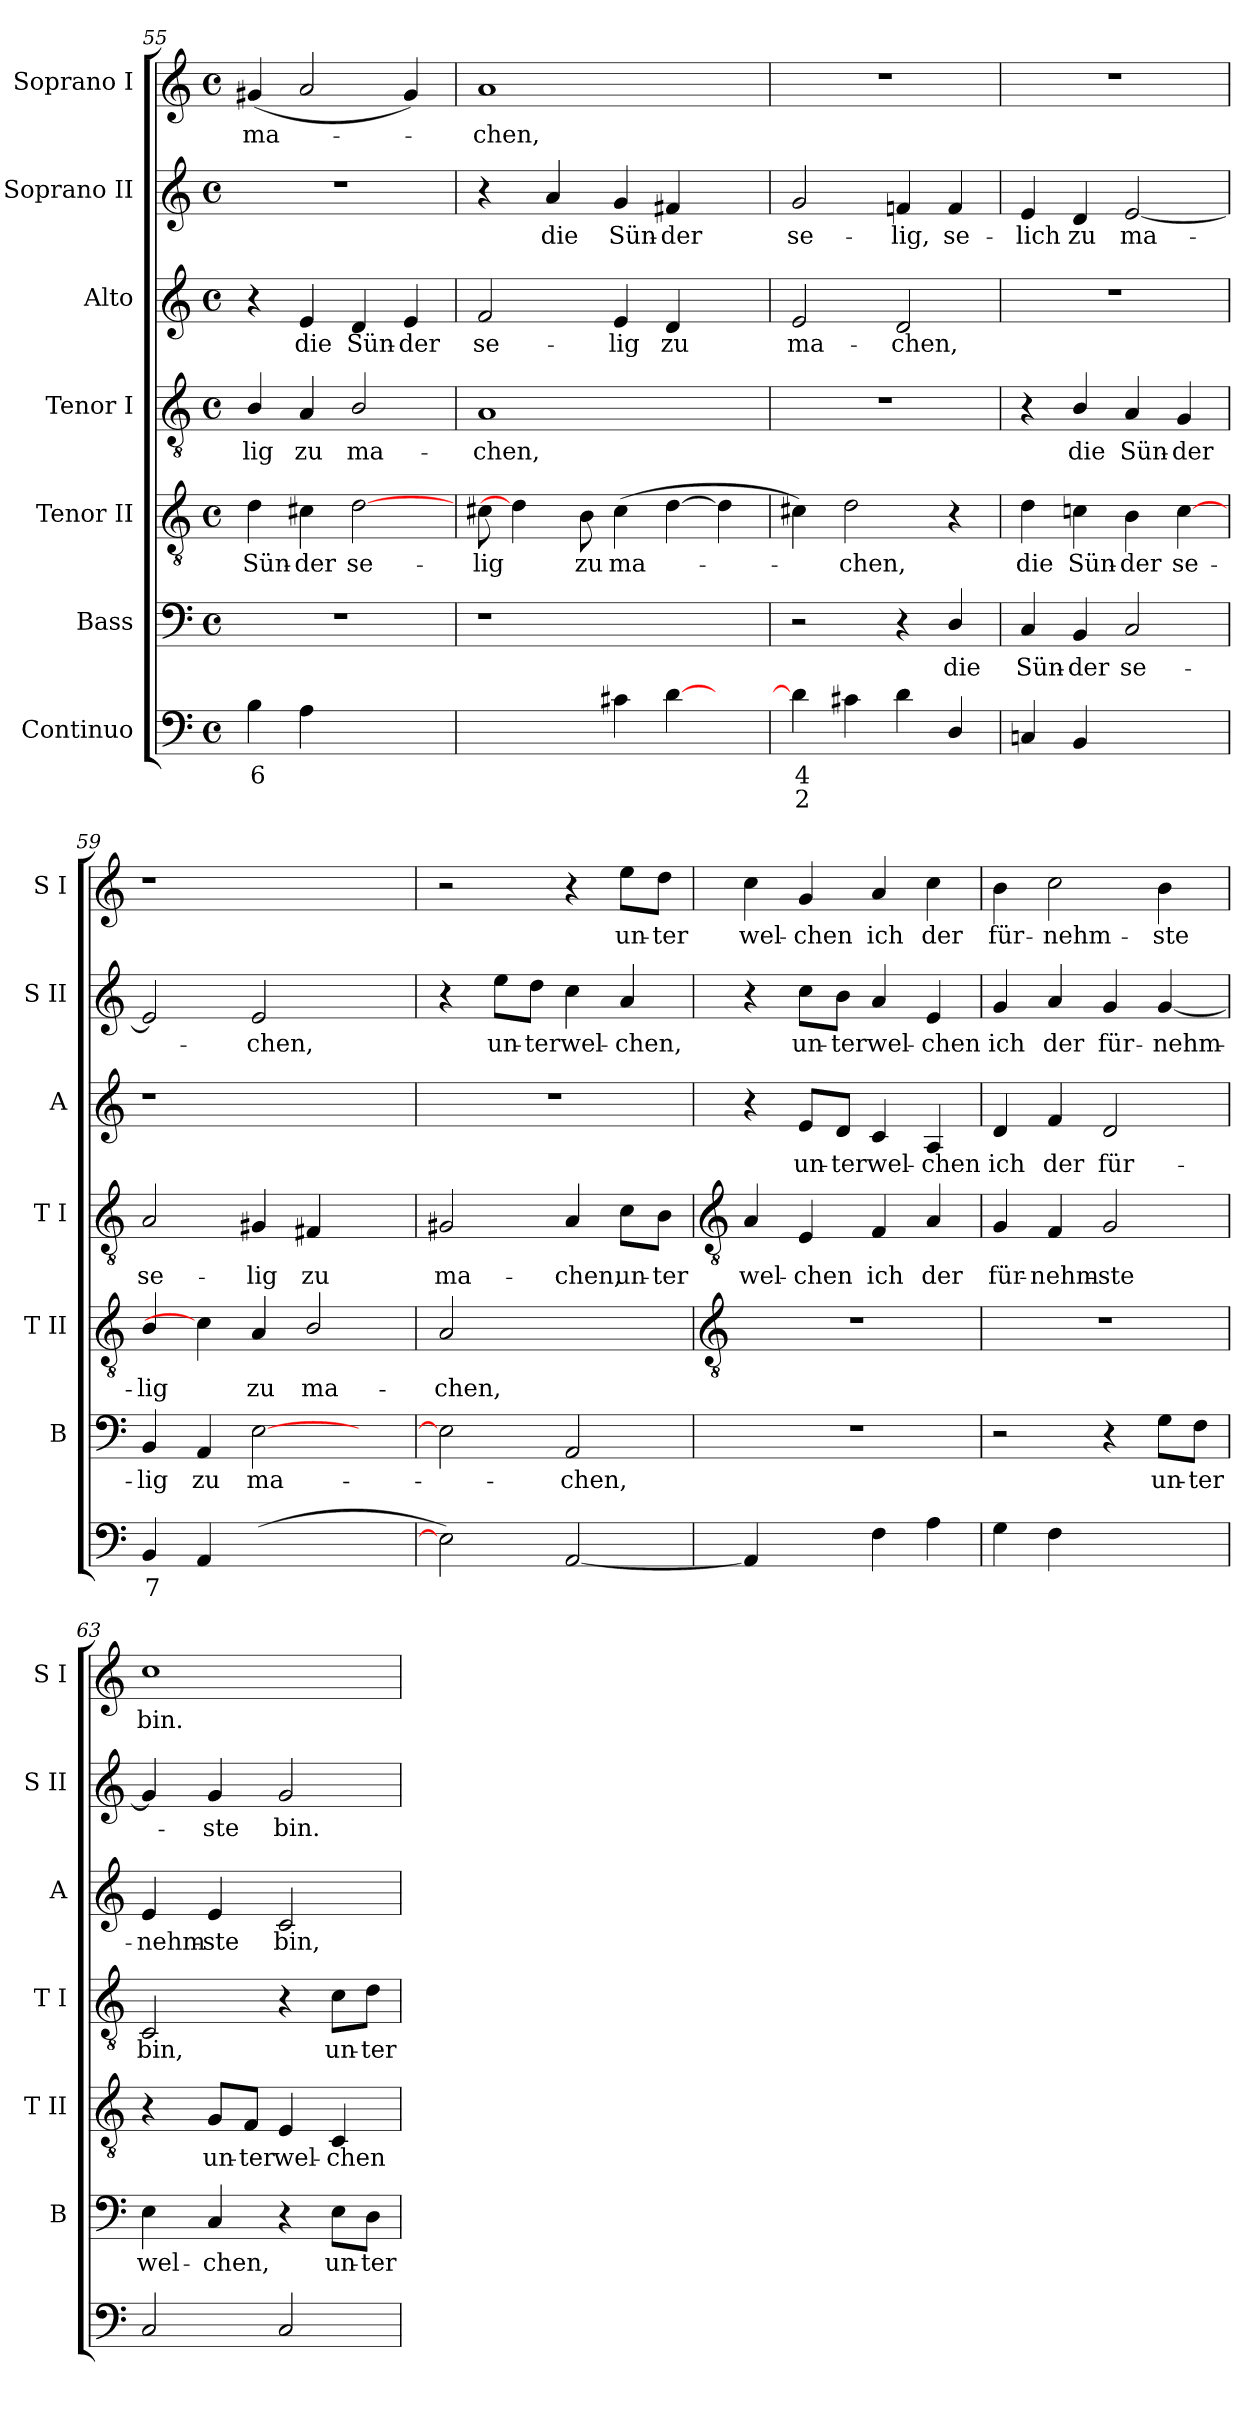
**kern	**text	**text	**kern	**text	**kern	**text	**kern	**text	**kern	**text	**kern	**text	**kern	**text
*part7	*part7	*part7	*part6	*part6	*part5	*part5	*part4	*part4	*part3	*part3	*part2	*part2	*part1	*part1
*staff7	*staff7	*staff7	*staff6	*staff6	*staff5	*staff5	*staff4	*staff4	*staff3	*staff3	*staff2	*staff2	*staff1	*staff1
*I"Continuo	*	*	*I"Bass	*	*I"Tenor II	*	*I"Tenor I	*	*I"Alto	*	*I"Soprano II	*	*I"Soprano I	*
*	*	*	*I'B	*	*I'T II	*	*I'T I	*	*I'A	*	*I'S II	*	*I'S I	*
!!LO:LB:g=z
*clefF4	*	*	*clefF4	*	*clefGv2	*	*clefGv2	*	*clefG2	*	*clefG2	*	*clefG2	*
*k[]	*	*	*k[]	*	*k[]	*	*k[]	*	*k[]	*	*k[]	*	*k[]	*
*C:	*	*	*C:	*	*C:	*	*C:	*	*C:	*	*C:	*	*C:	*
*M4/4	*	*	*M4/4	*	*M4/4	*	*M4/4	*	*M4/4	*	*M4/4	*	*M4/4	*
*met(c)	*	*	*met(c)	*	*met(c)	*	*met(c)	*	*met(c)	*	*met(c)	*	*met(c)	*
=55	=55	=55	=55	=55	=55	=55	=55	=55	=55	=55	=55	=55	=55	=55
!	!LO:LY:b	!	!	!	!	!LO:LY:b	!	!LO:LY:b	!	!	!	!	!	!LO:LY:b
4B	6	.	1r	.	4d	Sün-	4B/	-lig	4r	.	1r	.	(<4g#X	ma-
!	!	!	!	!	!	!LO:LY:b	!	!LO:LY:b	!	!LO:LY:b	!	!	!	!
4A	.	.	.	.	4c#X	-der	4A	zu	4e	die	.	.	2a	.
!	!LO:LY:b	!	!	!	!	!LO:LY:b	!	!LO:LY:b	!	!LO:LY:b	!	!	!	!
[4Byy	7	.	.	.	[2d	se-	2B/	ma-	4d	Sün-	.	.	.	.
!	!LO:LY:b	!	!	!	!	!	!	!	!	!LO:LY:b	!	!	!	!
4Byy]	6	.	.	.	.	.	.	.	4e	-der	.	.	4g#)	.
=56	=56	=56	=56	=56	=56	=56	=56	=56	=56	=56	=56	=56	=56	=56
!	!LO:LY:b	!	!	!	!	!LO:LY:b	!	!LO:LY:b	!	!LO:LY:b	!	!	!	!LO:LY:b
[4Ayy	4	.	1r	.	8c#X	-lig	1A	-chen,	2f	se-	4r	.	1a	chen,
.	.	.	.	.	4d]	.	.	.	.	.	.	.	.	.
!	!	!	!	!	!	!	!	!	!	!	!	!LO:LY:b	!	!
4Ayy]	.	.	.	.	.	.	.	.	.	.	4a	die	.	.
!	!	!	!	!	!	!LO:LY:b	!	!	!	!	!	!	!	!
.	.	.	.	.	8B	zu	.	.	.	.	.	.	.	.
!	!	!	!	!	!	!LO:LY:b	!	!	!	!LO:LY:b	!	!LO:LY:b	!	!
4c#X	.	.	.	.	(>4c#	ma-	.	.	4e	-lig	4g	Sün-	.	.
!	!	!	!	!	!	!	!	!	!	!LO:LY:b	!	!LO:LY:b	!	!
[4d	.	.	.	.	[4d	.	.	.	4d	zu	4f#X	-der	.	.
4ryy	.	.	4ryy	.	4d]	.	4ryy	.	4ryy	.	4ryy	.	4ryy	.
=57	=57	=57	=57	=57	=57	=57	=57	=57	=57	=57	=57	=57	=57	=57
!	!LO:LY:b	!LO:LY:b	!	!	!	!	!	!	!	!LO:LY:b	!	!LO:LY:b	!	!
4d]	4	2	2r	.	4c#X)	.	1r	.	2e	ma-	2g	se-	1r	.
!	!	!	!	!	!	!LO:LY:b	!	!	!	!	!	!	!	!
4c#X	.	.	.	.	2d	chen,	.	.	.	.	.	.	.	.
!	!	!	!	!	!	!	!	!	!	!LO:LY:b	!	!LO:LY:b	!	!
4d	.	.	4r	.	.	.	.	.	2d	-chen,	4fn	-lig,	.	.
!	!	!	!	!LO:LY:b	!	!	!	!	!	!	!	!LO:LY:b	!	!
4D/	.	.	4D/	die	4r	.	.	.	.	.	4f	se-	.	.
=58	=58	=58	=58	=58	=58	=58	=58	=58	=58	=58	=58	=58	=58	=58
!	!	!	!	!LO:LY:b	!	!LO:LY:b	!	!	!	!	!	!LO:LY:b	!	!
4Cn	.	.	4C	Sün-	4d	die	4r	.	1r	.	4e	-lich	1r	.
!	!	!	!	!LO:LY:b	!	!LO:LY:b	!	!LO:LY:b	!	!	!	!LO:LY:b	!	!
4BB	.	.	4BB	-der	4cn	Sün-	4B/	die	.	.	4d	zu	.	.
!	!LO:LY:b	!	!	!LO:LY:b	!	!LO:LY:b	!	!LO:LY:b	!	!	!	!LO:LY:b	!	!
[4Cyy	6	.	2C	se-	4B	-der	4A	Sün-	.	.	[2e	ma-	.	.
!	!LO:LY:b	!	!	!	!	!LO:LY:b	!	!LO:LY:b	!	!	!	!	!	!
4Cyy]	5	.	.	.	[4c	se-	4G	-der	.	.	.	.	.	.
=59	=59	=59	=59	=59	=59	=59	=59	=59	=59	=59	=59	=59	=59	=59
!	!LO:LY:b	!	!	!LO:LY:b	!	!LO:LY:b	!	!LO:LY:b	!	!	!	!	!	!
4BB	7	.	4BB	-lig	4B/	-lig	2A	se-	1r	.	2e]	.	1r	.
!	!	!	!	!LO:LY:b	!	!	!	!	!	!	!	!	!	!
4AA	.	.	4AA	zu	4c]	.	.	.	.	.	.	.	.	.
!	!LO:LY:b	!	!	!LO:LY:b	!	!LO:LY:b	!	!LO:LY:b	!	!	!	!LO:LY:b	!	!
(>[4Eyy	5	.	[2E	ma-	4A	zu	4G#X	-lig	.	.	2e	chen,	.	.
!	!LO:LY:b	!LO:LY:b	!	!	!	!LO:LY:b	!	!LO:LY:b	!	!	!	!	!	!
4Eyy_	6	4	.	.	2B/	ma-	4F#X	zu	.	.	.	.	.	.
4ryy	.	.	4ryy	.	.	.	4ryy	.	4ryy	.	4ryy	.	4ryy	.
=60	=60	=60	=60	=60	=60	=60	=60	=60	=60	=60	=60	=60	=60	=60
!	!	!	!	!	!	!LO:LY:b	!	!LO:LY:b	!	!	!	!	!	!
2E])	.	.	2E]	.	2A	-chen,	2G#X	ma-	1r	.	4r	.	2r	.
!	!	!	!	!	!	!	!	!	!	!	!	!LO:LY:b	!	!
.	.	.	.	.	.	.	.	.	.	.	8ee\L	un-	.	.
!	!	!	!	!	!	!	!	!	!	!	!	!LO:LY:b	!	!
.	.	.	.	.	.	.	.	.	.	.	8dd\J	-ter	.	.
!	!	!	!	!LO:LY:b	!	!	!	!LO:LY:b	!	!	!	!LO:LY:b	!	!
[2AA	.	.	2AA	chen,	2ryy	.	4A	-chen,	.	.	4cc	wel-	4r	.
!	!	!	!	!	!	!	!	!LO:LY:b	!	!	!	!LO:LY:b	!	!LO:LY:b
.	.	.	.	.	.	.	8c\L	un-	.	.	4a	-chen,	8ee\L	un-
!	!	!	!	!	!	!	!	!LO:LY:b	!	!	!	!	!	!LO:LY:b
.	.	.	.	.	.	.	8B\J	-ter	.	.	.	.	8dd\J	-ter
!!LO:LB:g=z
=61	=61	=61	=61	=61	=61	=61	=61	=61	=61	=61	=61	=61	=61	=61
*	*	*	*	*	*clefGv2	*	*clefGv2	*	*	*	*	*	*	*
!	!	!	!	!	!	!	!	!LO:LY:b	!	!	!	!	!	!LO:LY:b
4AA]	.	.	1r	.	1r	.	4A	wel-	4r	.	4r	.	4cc	wel-
!	!LO:LY:b	!	!	!	!	!	!	!LO:LY:b	!	!LO:LY:b	!	!LO:LY:b	!	!LO:LY:b
[8ELyy	6	.	.	.	.	.	4E	-chen	8e/L	un-	8cc\L	un-	4g	-chen
!	!LO:LY:b	!	!	!	!	!	!	!	!	!LO:LY:b	!	!LO:LY:b	!	!
8EJyy]	5	.	.	.	.	.	.	.	8d/J	-ter	8b\J	-ter	.	.
!	!	!	!	!	!	!	!	!LO:LY:b	!	!LO:LY:b	!	!LO:LY:b	!	!LO:LY:b
4F	.	.	.	.	.	.	4F	ich	4c	wel-	4a	wel-	4a	ich
!	!	!	!	!	!	!	!	!LO:LY:b	!	!LO:LY:b	!	!LO:LY:b	!	!LO:LY:b
4A	.	.	.	.	.	.	4A	der	4A	-chen	4e	-chen	4cc	der
=62	=62	=62	=62	=62	=62	=62	=62	=62	=62	=62	=62	=62	=62	=62
!	!	!	!	!	!	!	!	!LO:LY:b	!	!LO:LY:b	!	!LO:LY:b	!	!LO:LY:b
4G	.	.	2r	.	1r	.	4G	für-	4d	ich	4g	ich	4b	für-
!	!	!	!	!	!	!	!	!LO:LY:b	!	!LO:LY:b	!	!LO:LY:b	!	!LO:LY:b
4F	.	.	.	.	.	.	4F	-nehm-	4f	der	4a	der	2cc	-nehm-
!	!LO:LY:b	!	!	!	!	!	!	!LO:LY:b	!	!LO:LY:b	!	!LO:LY:b	!	!
[4Gyy	4	.	4r	.	.	.	2G	-ste	2d	für-	4g	für-	.	.
!	!LO:LY:b	!	!	!LO:LY:b	!	!	!	!	!	!	!	!LO:LY:b	!	!LO:LY:b
4Gyy]	3	.	8G\L	un-	.	.	.	.	.	.	[4g	-nehm-	4b	-ste
!	!	!	!	!LO:LY:b	!	!	!	!	!	!	!	!	!	!
.	.	.	8F\J	-ter	.	.	.	.	.	.	.	.	.	.
=63	=63	=63	=63	=63	=63	=63	=63	=63	=63	=63	=63	=63	=63	=63
!	!	!	!	!LO:LY:b	!	!	!	!LO:LY:b	!	!LO:LY:b	!	!	!	!LO:LY:b
2C	.	.	4E	wel-	4r	.	2C	bin,	4e	-nehm-	4g]	.	1cc	bin.
!	!	!	!	!LO:LY:b	!	!LO:LY:b	!	!	!	!LO:LY:b	!	!LO:LY:b	!	!
.	.	.	4C	-chen,	8G/L	un-	.	.	4e	-ste	4g	ste	.	.
!	!	!	!	!	!	!LO:LY:b	!	!	!	!	!	!	!	!
.	.	.	.	.	8F/J	-ter	.	.	.	.	.	.	.	.
!	!	!	!	!	!	!LO:LY:b	!	!	!	!LO:LY:b	!	!LO:LY:b	!	!
2C	.	.	4r	.	4E	wel-	4r	.	2c	bin,	2g	bin.	.	.
!	!	!	!	!LO:LY:b	!	!LO:LY:b	!	!LO:LY:b	!	!	!	!	!	!
.	.	.	8E\L	un-	4C	-chen	8c\L	un-	.	.	.	.	.	.
!	!	!	!	!LO:LY:b	!	!	!	!LO:LY:b	!	!	!	!	!	!
.	.	.	8D\J	-ter	.	.	8d\J	-ter	.	.	.	.	.	.
=	=	=	=	=	=	=	=	=	=	=	=	=	=	=
*-	*-	*-	*-	*-	*-	*-	*-	*-	*-	*-	*-	*-	*-	*-
